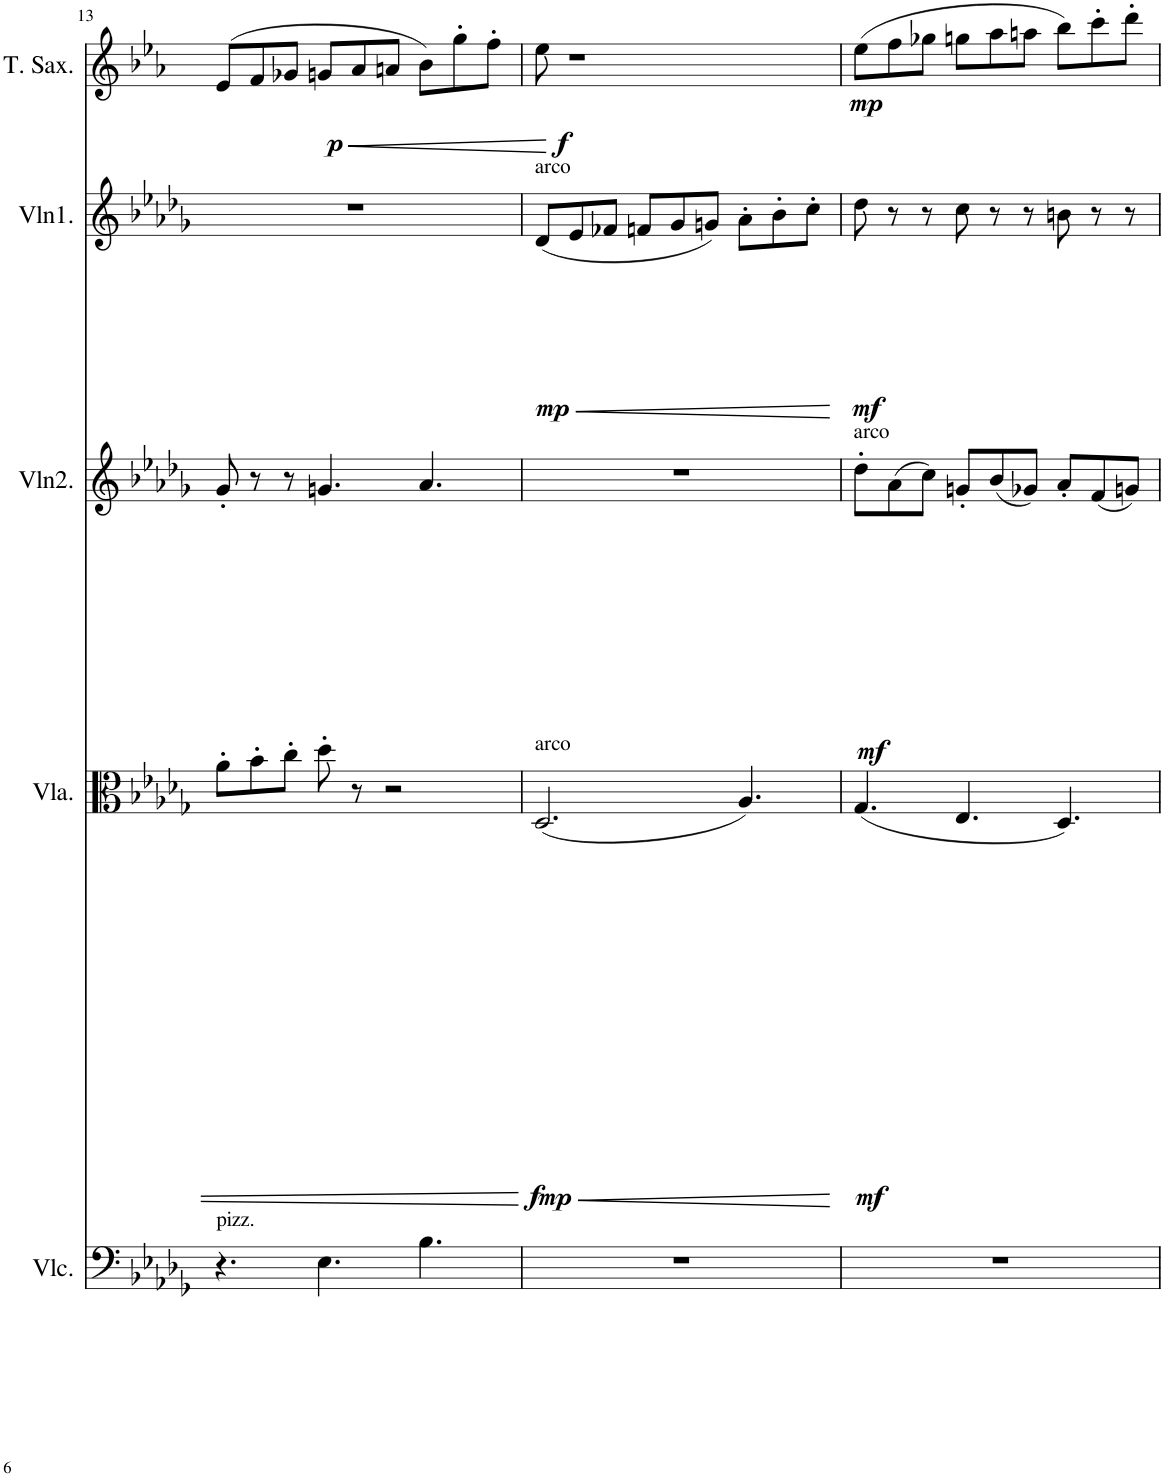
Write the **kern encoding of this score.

**kern	**kern	**dynam	**kern	**dynam	**kern	**dynam	**kern	**dynam
*part5	*part4	*part4	*part3	*part3	*part2	*part2	*part1	*part1
*staff5	*staff4	*staff4	*staff3	*staff3	*staff2	*staff2	*staff1	*staff1
*I"Cello	*I"Viola	*	*I"Violin2	*	*I"Violin1	*	*I"Tenor Sax	*
*	*I'Vla.	*	*I'Vln2.	*	*I'Vln1.	*	*I'T. Sax.	*
!!LO:PB:g=z
*clefF4	*clefC3	*	*clefG2	*	*clefG2	*	*clefG2	*
*	*	*	*	*	*	*	*Trd8c14	*
*k[b-e-a-d-g-]	*k[b-e-a-d-g-]	*	*k[b-e-a-d-g-]	*	*k[b-e-a-d-g-]	*	*k[b-e-a-]	*
*M9/8	*M9/8	*	*M9/8	*	*	*	*M9/8	*
=13	=13	=13	=13	=13	=13	=13	=13	=13
!LO:TX:a:t=pizz.	!	!	!	!	!	!	!	!
!	!	!	!	!	!	!	!	!LO:HP:b
!	!	!	!	!	!	!	!	!LO:DY:n=1:b
4.r	8a-'\L	.	8g-'/	.	1r	.	(8e-/L	< p
.	8b-'\	.	8r	.	.	.	8f/	.
.	8cc'\J	.	8r	.	.	.	8g-X/J	.
!	!	!LO:DY:b	!	!	!	!	!	!
4.E-\	8dd-'\	f	4.gn/	.	.	.	8gn/L	.
.	8r	.	.	.	.	.	8a-/	.
.	2r	.	.	.	.	.	8an/J	.
4.B-\	.	.	4.a-/	.	.	.	8b-\L)	.
.	.	.	.	.	.	.	8gg'\	.
.	.	.	.	.	8ryy	.	8ff'\J	.
.	.	.	.	.	.	.	.	[
=14	=14	=14	=14	=14	=14	=14	=14	=14
!	!	!	!	!	!LO:TX:a:t=arco	!	!	!
!	!LO:TX:a:t=arco	!	!	!	!	!	!	!
!	!	!LO:HP:b	!	!	!	!LO:HP:b	!	!
!	!	!LO:DY:n=1:b	!	!	!	!LO:DY:n=1:b	!	!LO:DY:b
8%9r	(2.D-/	< mp	8%9r	.	(8d-/L	< mp	8ee-\	f
.	.	.	.	.	8e-/	.	1r	.
.	.	.	.	.	8f-X/J	.	.	.
.	.	.	.	.	8fn/L	.	.	.
.	.	.	.	.	8g-/	.	.	.
.	.	.	.	.	8gn/J)	.	.	.
.	4.A-/)	.	.	.	8a-'\L	.	.	.
.	.	.	.	.	8b-'\	.	.	.
.	.	.	.	.	8cc'\J	.	.	.
.	.	[	.	.	.	[	.	.
=15	=15	=15	=15	=15	=15	=15	=15	=15
!	!	!	!LO:TX:a:t=arco	!	!	!	!	!
!	!	!LO:DY:b	!	!LO:DY:b	!	!LO:DY:b	!	!LO:DY:b
8%9r	(4.G-/	mf	8dd-'\L	mf	8dd-\	mf	(8ee-\L	mp
.	.	.	(8a-\	.	8r	.	8ff\	.
.	.	.	8cc\J)	.	8r	.	8gg-X\J	.
.	4.E-/	.	8gn'/L	.	8cc\	.	8ggn\L	.
.	.	.	(8b-/	.	8r	.	8aa-\	.
.	.	.	8g-X/J)	.	8r	.	8aan\J	.
.	4.D-/)	.	8a-'/L	.	8bn\	.	8bb-\L)	.
.	.	.	(8f/	.	8r	.	8ccc'\	.
.	.	.	8gn/J)	.	8r	.	8ddd'\J	.
=	=	=	=	=	=	=	=	=
*-	*-	*-	*-	*-	*-	*-	*-	*-
